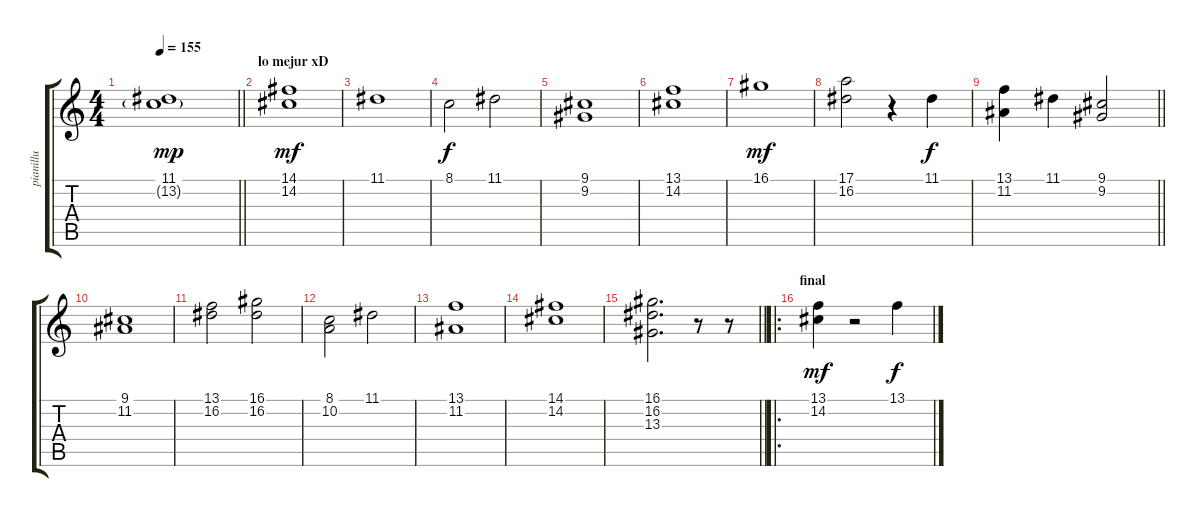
\track ("pianillu" "pianillu") {instrument acousticgrandpiano}
\staff {score tabs}
\tuning (E4 B3 G3 D3 A2 E2) {hide}
\ts (4 4)
\tempo 155
\clef g2
\barLineRight lightlight
\ks c
(11.1 13.2{g}).1{dy mp} |
\section ("" "lo mejur xD")
(14.1 14.2).1{dy mf} |
11.1.1 |
8.1.2{dy f} 11.1.2 |
(9.1 9.2).1 |
(13.1 14.2).1 |
16.1.1{dy mf} |
(17.1 16.2).2 r.4 11.1.4{dy f} |
\barLineRight lightlight
(13.1 11.2).4 11.1.4 (9.1 9.2).2 |
(9.1 11.2).1 |
(13.1 16.2).2 (16.1 16.2).2 |
(8.1 10.2).2 11.1.2 |
(13.1 11.2).1 |
(14.1 14.2).1 |
\barLineRight lightlight
(16.1 16.2 13.3).2{d} r.8 r.8{volume 16 instrument acousticgrandpiano} |
\ro
\section ("" "final")
(13.1 14.2).4{dy mf} r.2 13.1.4{dy f}
